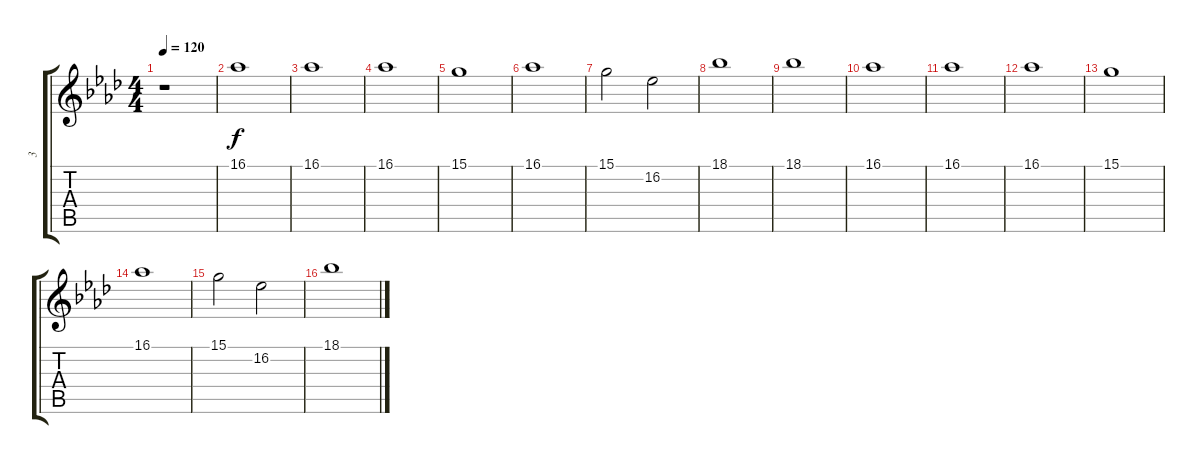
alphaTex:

\track ("3" "3") {instrument pad6metallic}
\staff {score tabs}
\tuning (E4 B3 G3 D3 A2 E2) {hide}
\ts (4 4)
\tempo 120
\clef g2
\ks fminor
r.1{dy f} |
16.1.1 |
16.1.1 |
16.1.1 |
15.1.1 |
16.1.1 |
15.1.2 16.2.2 |
18.1.1 |
18.1.1 |
16.1.1 |
16.1.1 |
16.1.1 |
15.1.1 |
16.1.1 |
15.1.2 16.2.2 |
18.1.1
